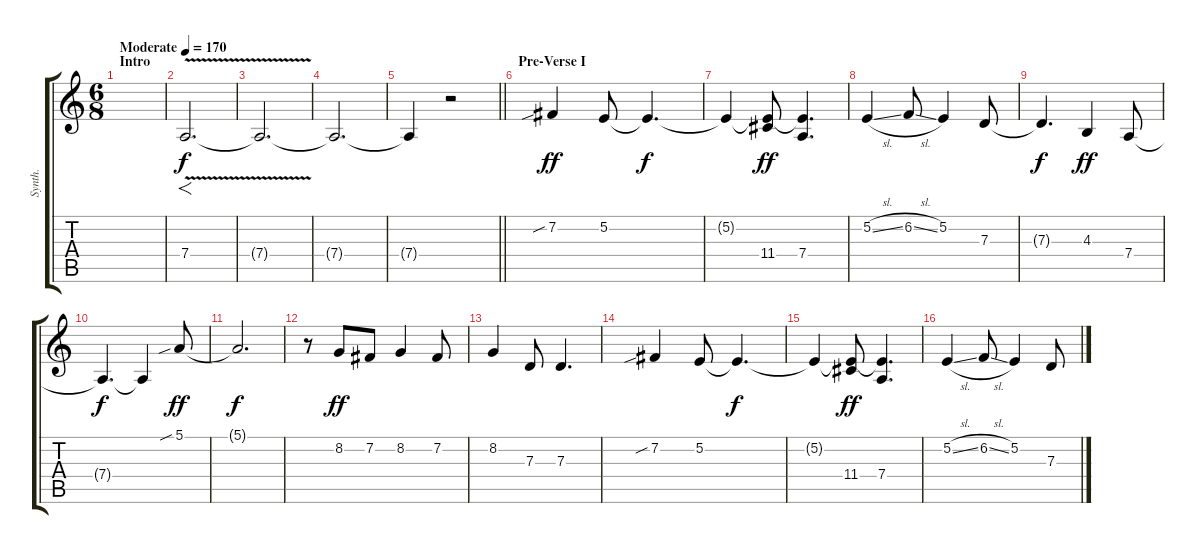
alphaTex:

\track ("Synth." "Synth.") {instrument synthbrass1}
\staff {score tabs}
\tuning (E4 B3 G3 D3 A2 E2) {hide}
\ts (6 8)
\section ("" "Intro")
\tempo (170 "Moderate")
\clef g2
\ks c
|
7.4{v}.2{f d} |
7.4{t}.2{d dy f} |
7.4{t}.2{d} |
\barLineRight lightlight
7.4{t}.4 r.2 |
\section ("" "Pre-Verse I")
7.2{sib}.4{dy ff} 5.2.8 5.2{t}.4{d dy f} |
5.2{t}.4 (5.2{t} 11.4).8{dy ff} (5.2{t} 7.4).4{d} |
5.2{sl}.4 6.2{sl}.8 5.2.4 7.3.8 |
7.3{t}.4{d dy f} 4.3.4{dy ff} 7.4.8 |
7.4{t}.4{d dy f} 7.4{t}.4 5.1{sib}.8{dy ff} |
5.1{t}.2{d dy f} |
r.8 8.2.8{dy ff} 7.2.8 8.2.4 7.2.8 |
8.2.4 7.3.8 7.3.4{d} |
7.2{sib}.4 5.2.8 5.2{t}.4{d dy f} |
5.2{t}.4 (5.2{t} 11.4).8{dy ff} (5.2{t} 7.4).4{d} |
5.2{sl}.4 6.2{sl}.8 5.2.4 7.3.8
